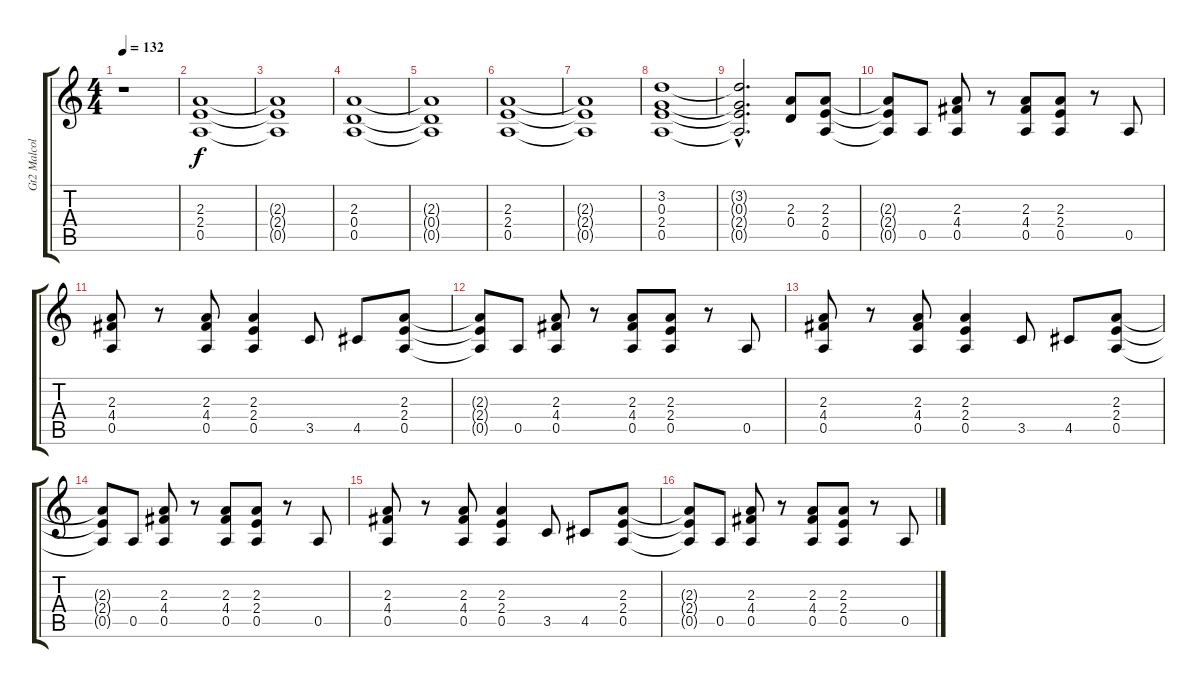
\track ("Gt2 Malcolm" "Gt2 Malcol") {instrument overdrivenguitar}
\staff {score tabs}
\tuning (E4 B3 G3 D3 A2 E2) {hide}
\ts (4 4)
\tempo 132
\clef g2
\ks c
r.1{dy f instrument overdrivenguitar} |
(2.3 2.4 0.5).1 |
(2.3{t} 2.4{t} 0.5{t}).1 |
(2.3 0.4 0.5).1 |
(2.3{t} 0.4{t} 0.5{t}).1 |
(2.3 2.4 0.5).1 |
(2.3{t} 2.4{t} 0.5{t}).1 |
(3.2 0.3 2.4 0.5).1 |
(3.2{hac t} 0.3{hac t} 2.4{hac t} 0.5{hac t}).2{d} (2.3 0.4).8 (2.3 2.4 0.5).8 |
(2.3{t} 2.4{t} 0.5{t}).8 0.5.8 (2.3 4.4 0.5).8 r.8 (2.3 4.4 0.5).8 (2.3 2.4 0.5).8 r.8 0.5.8 |
(2.3 4.4 0.5).8 r.8 (2.3 4.4 0.5).8 (2.3 2.4 0.5).4 3.5.8 4.5.8 (2.3 2.4 0.5).8 |
(2.3{t} 2.4{t} 0.5{t}).8 0.5.8 (2.3 4.4 0.5).8 r.8 (2.3 4.4 0.5).8 (2.3 2.4 0.5).8 r.8 0.5.8 |
(2.3 4.4 0.5).8 r.8 (2.3 4.4 0.5).8 (2.3 2.4 0.5).4 3.5.8 4.5.8 (2.3 2.4 0.5).8 |
(2.3{t} 2.4{t} 0.5{t}).8 0.5.8 (2.3 4.4 0.5).8 r.8 (2.3 4.4 0.5).8 (2.3 2.4 0.5).8 r.8 0.5.8 |
(2.3 4.4 0.5).8 r.8 (2.3 4.4 0.5).8 (2.3 2.4 0.5).4 3.5.8 4.5.8 (2.3 2.4 0.5).8 |
(2.3{t} 2.4{t} 0.5{t}).8 0.5.8 (2.3 4.4 0.5).8 r.8 (2.3 4.4 0.5).8 (2.3 2.4 0.5).8 r.8 0.5.8
